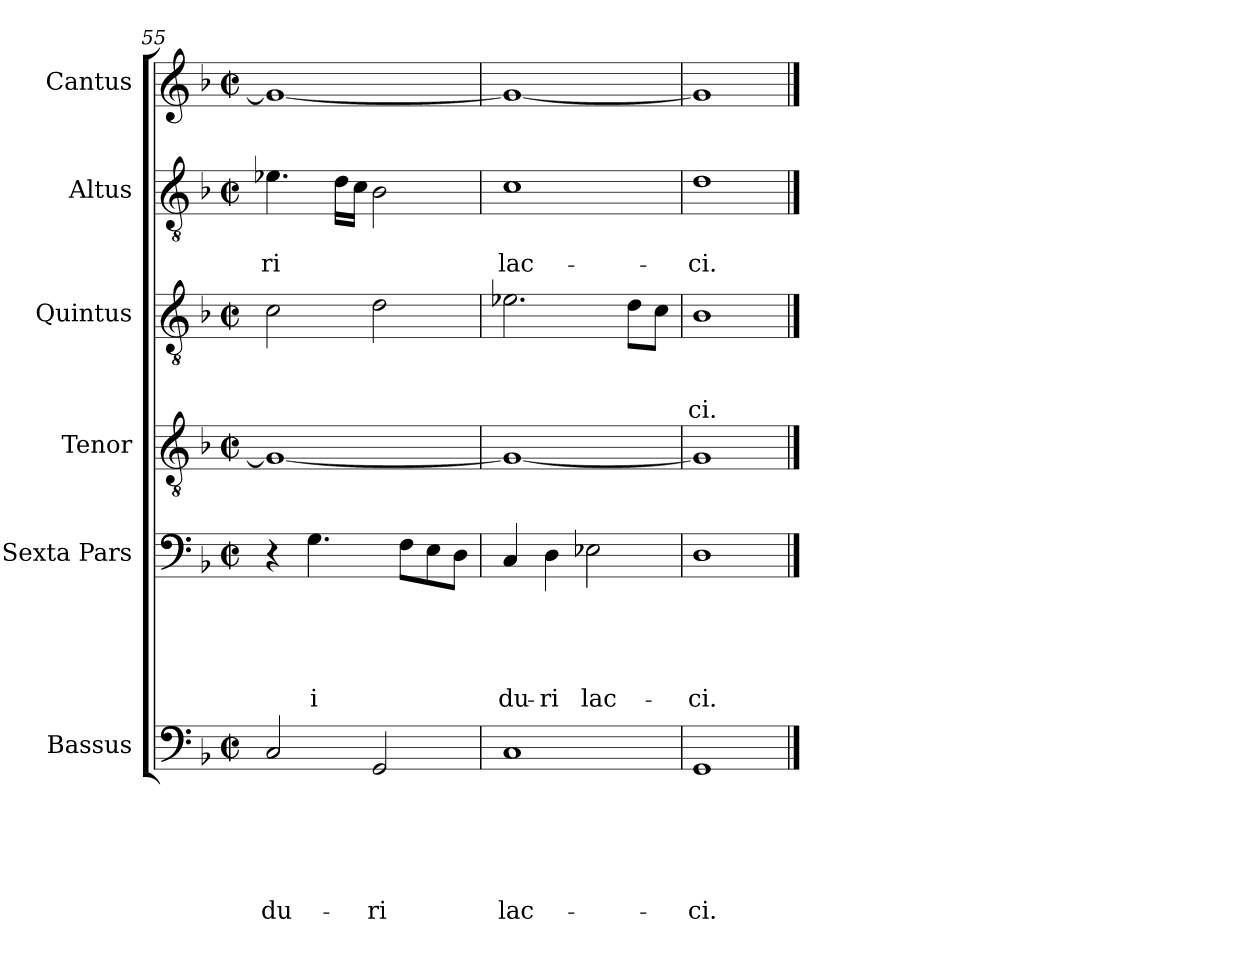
**kern	**text	**text	**text	**text	**text	**text	**kern	**text	**text	**text	**text	**text	**kern	**kern	**text	**text	**text	**kern	**text	**text	**kern
*part6	*part6	*part6	*part6	*part6	*part6	*part6	*part5	*part5	*part5	*part5	*part5	*part5	*part4	*part3	*part3	*part3	*part3	*part2	*part2	*part2	*part1
*staff6	*staff6	*staff6	*staff6	*staff6	*staff6	*staff6	*staff5	*staff5	*staff5	*staff5	*staff5	*staff5	*staff4	*staff3	*staff3	*staff3	*staff3	*staff2	*staff2	*staff2	*staff1
*I"Bassus	*	*	*	*	*	*	*I"Sexta Pars	*	*	*	*	*	*I"Tenor	*I"Quintus	*	*	*	*I"Altus	*	*	*I"Cantus
*clefF4	*	*	*	*	*	*	*clefF4	*	*	*	*	*	*clefGv2	*clefGv2	*	*	*	*clefGv2	*	*	*clefG2
*k[b-]	*	*	*	*	*	*	*k[b-]	*	*	*	*	*	*k[b-]	*k[b-]	*	*	*	*k[b-]	*	*	*k[b-]
*F:	*	*	*	*	*	*	*F:	*	*	*	*	*	*F:	*F:	*	*	*	*F:	*	*	*F:
*M2/2	*	*	*	*	*	*	*M2/2	*	*	*	*	*	*M2/2	*M2/2	*	*	*	*M2/2	*	*	*M2/2
*met(c|)	*	*	*	*	*	*	*met(c|)	*	*	*	*	*	*met(c|)	*met(c|)	*	*	*	*met(c|)	*	*	*met(c|)
=55	=55	=55	=55	=55	=55	=55	=55	=55	=55	=55	=55	=55	=55	=55	=55	=55	=55	=55	=55	=55	=55
2C/	.	.	.	.	.	du-	4r	.	.	.	.	.	1G_	2c\	.	.	.	4.e-X\	.	-ri	1g_
.	.	.	.	.	.	.	4.G\	.	.	.	.	i	.	.	.	.	.	.	.	.	.
.	.	.	.	.	.	.	.	.	.	.	.	.	.	.	.	.	.	16d\LL	.	.	.
.	.	.	.	.	.	.	.	.	.	.	.	.	.	.	.	.	.	16c\JJ	.	.	.
2GG/	.	.	.	.	.	-ri	.	.	.	.	.	.	.	2d\	.	.	.	2B-\	.	.	.
.	.	.	.	.	.	.	8F\L	.	.	.	.	.	.	.	.	.	.	.	.	.	.
.	.	.	.	.	.	.	8E\	.	.	.	.	.	.	.	.	.	.	.	.	.	.
.	.	.	.	.	.	.	8D\J	.	.	.	.	.	.	.	.	.	.	.	.	.	.
=56	=56	=56	=56	=56	=56	=56	=56	=56	=56	=56	=56	=56	=56	=56	=56	=56	=56	=56	=56	=56	=56
1C	.	.	.	.	.	lac-	4C/	.	.	.	.	du-	1G_	2.e-\	.	.	.	1c	.	lac-	1g_
.	.	.	.	.	.	.	4D\	.	.	.	.	-ri	.	.	.	.	.	.	.	.	.
.	.	.	.	.	.	.	2E-X\	.	.	.	.	lac-	.	.	.	.	.	.	.	.	.
.	.	.	.	.	.	.	.	.	.	.	.	.	.	8d\L	.	.	.	.	.	.	.
.	.	.	.	.	.	.	.	.	.	.	.	.	.	8c\J	.	.	.	.	.	.	.
=57	=57	=57	=57	=57	=57	=57	=57	=57	=57	=57	=57	=57	=57	=57	=57	=57	=57	=57	=57	=57	=57
1GG	.	.	.	.	.	-ci.	1D	.	.	.	.	-ci.	1G]	1B-	.	.	-ci.	1d	.	-ci.	1g]
==	==	==	==	==	==	==	==	==	==	==	==	==	==	==	==	==	==	==	==	==	==
*-	*-	*-	*-	*-	*-	*-	*-	*-	*-	*-	*-	*-	*-	*-	*-	*-	*-	*-	*-	*-	*-
